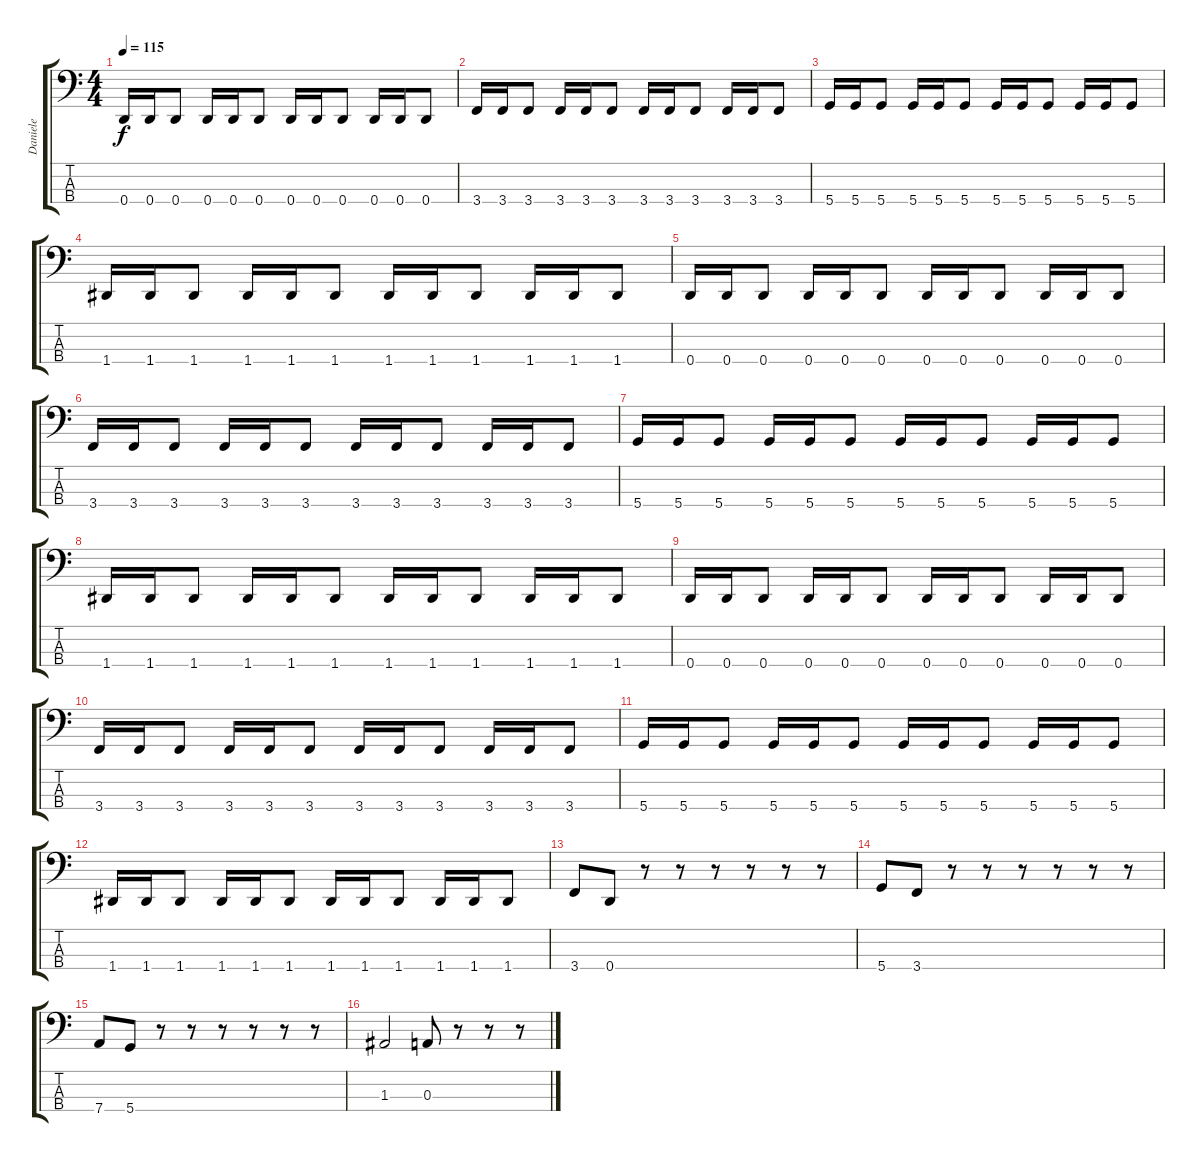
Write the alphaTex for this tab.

\track ("Daniele" "Daniele") {instrument electricbassfinger}
\staff {score tabs}
\tuning (G2 D2 A1 D1) {hide}
\ts (4 4)
\tempo 115
\clef f4
\ks c
0.4.16{dy f} 0.4.16 0.4.8 0.4.16 0.4.16 0.4.8 0.4.16 0.4.16 0.4.8 0.4.16 0.4.16 0.4.8 |
3.4.16 3.4.16 3.4.8 3.4.16 3.4.16 3.4.8 3.4.16 3.4.16 3.4.8 3.4.16 3.4.16 3.4.8 |
5.4.16 5.4.16 5.4.8 5.4.16 5.4.16 5.4.8 5.4.16 5.4.16 5.4.8 5.4.16 5.4.16 5.4.8 |
1.4.16 1.4.16 1.4.8 1.4.16 1.4.16 1.4.8 1.4.16 1.4.16 1.4.8 1.4.16 1.4.16 1.4.8 |
0.4.16 0.4.16 0.4.8 0.4.16 0.4.16 0.4.8 0.4.16 0.4.16 0.4.8 0.4.16 0.4.16 0.4.8 |
3.4.16 3.4.16 3.4.8 3.4.16 3.4.16 3.4.8 3.4.16 3.4.16 3.4.8 3.4.16 3.4.16 3.4.8 |
5.4.16 5.4.16 5.4.8 5.4.16 5.4.16 5.4.8 5.4.16 5.4.16 5.4.8 5.4.16 5.4.16 5.4.8 |
1.4.16 1.4.16 1.4.8 1.4.16 1.4.16 1.4.8 1.4.16 1.4.16 1.4.8 1.4.16 1.4.16 1.4.8 |
0.4.16 0.4.16 0.4.8 0.4.16 0.4.16 0.4.8 0.4.16 0.4.16 0.4.8 0.4.16 0.4.16 0.4.8 |
3.4.16 3.4.16 3.4.8 3.4.16 3.4.16 3.4.8 3.4.16 3.4.16 3.4.8 3.4.16 3.4.16 3.4.8 |
5.4.16 5.4.16 5.4.8 5.4.16 5.4.16 5.4.8 5.4.16 5.4.16 5.4.8 5.4.16 5.4.16 5.4.8 |
1.4.16 1.4.16 1.4.8 1.4.16 1.4.16 1.4.8 1.4.16 1.4.16 1.4.8 1.4.16 1.4.16 1.4.8 |
3.4.8 0.4.8 r.8 r.8 r.8 r.8 r.8 r.8 |
5.4.8 3.4.8 r.8 r.8 r.8 r.8 r.8 r.8 |
7.4.8 5.4.8 r.8 r.8 r.8 r.8 r.8 r.8 |
1.3.2 0.3.8 r.8 r.8 r.8
